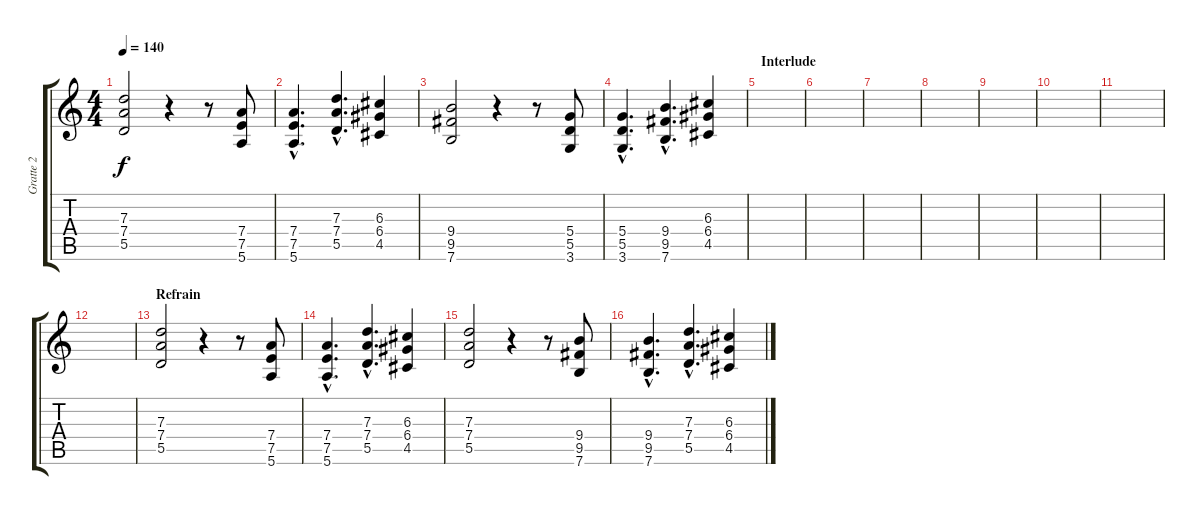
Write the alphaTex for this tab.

\track ("Gratte 2" "Gratte 2") {instrument overdrivenguitar}
\staff {score tabs}
\tuning (E4 B3 G3 D3 A2 E2) {hide}
\ts (4 4)
\tempo 140
\clef g2
\ks c
(7.3 7.4 5.5).2{dy f} r.4 r.8 (7.4 7.5 5.6).8 |
(7.4{hac} 7.5{hac} 5.6{hac}).4{d} (7.3{hac} 7.4{hac} 5.5{hac}).4{d} (6.3 6.4 4.5).4 |
(9.4 9.5 7.6).2 r.4 r.8 (5.4 5.5 3.6).8 |
(5.4{hac} 5.5{hac} 3.6{hac}).4{d} (9.4{hac} 9.5{hac} 7.6{hac}).4{d} (6.3 6.4 4.5).4 |
\section ("" "Interlude")
|
|
|
|
|
|
|
|
\section ("" "Refrain")
(7.3 7.4 5.5).2{instrument overdrivenguitar} r.4 r.8 (7.4 7.5 5.6).8 |
(7.4{hac} 7.5{hac} 5.6{hac}).4{d} (7.3{hac} 7.4{hac} 5.5{hac}).4{d} (6.3 6.4 4.5).4 |
(7.3 7.4 5.5).2 r.4 r.8 (9.4 9.5 7.6).8 |
(9.4{hac} 9.5{hac} 7.6{hac}).4{d} (7.3{hac} 7.4{hac} 5.5{hac}).4{d} (6.3 6.4 4.5).4
